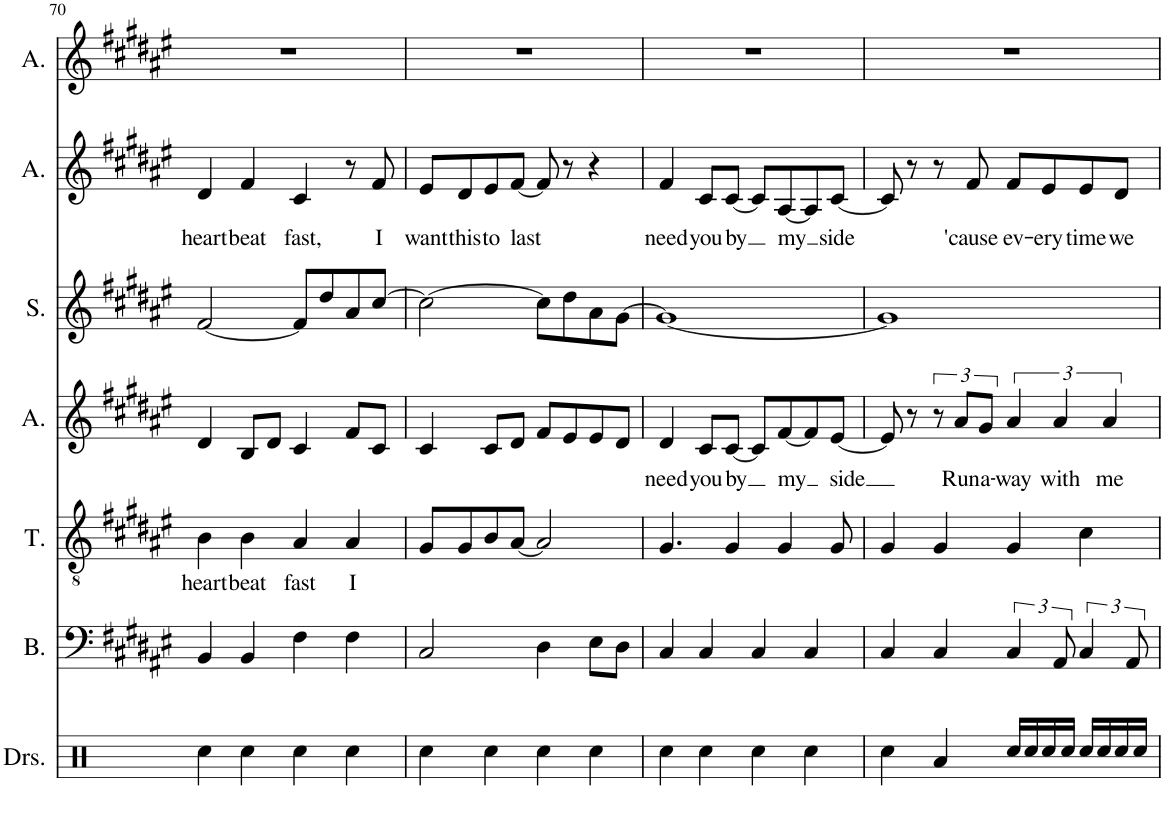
**kern	**kern	**kern	**text	**kern	**text	**kern	**kern	**text	**kern
*part7	*part6	*part5	*part5	*part4	*part4	*part3	*part2	*part2	*part1
*staff7	*staff6	*staff5	*staff5	*staff4	*staff4	*staff3	*staff2	*staff2	*staff1
*I"Drumset	*I"Bass	*I"Tenor	*	*I"Alto	*	*I"Soprano	*I"Alto	*	*I"Alto
*I'Drs.	*I'B.	*I'T.	*	*I'A.	*	*I'S.	*I'A.	*	*I'A.
!!LO:PB:g=z
*clefX	*clefF4	*clefGv2	*	*clefG2	*	*clefG2	*clefG2	*	*clefG2
*k[]	*k[f#c#g#d#a#e#]	*k[f#c#g#d#a#e#]	*	*k[f#c#g#d#a#e#]	*	*k[f#c#g#d#a#e#]	*k[f#c#g#d#a#e#]	*	*k[f#c#g#d#a#e#]
*M4/4	*M4/4	*M4/4	*	*M4/4	*	*M4/4	*M4/4	*	*M4/4
=70	=70	=70	=70	=70	=70	=70	=70	=70	=70
!	!	!	!LO:LY:b	!	!	!	!	!LO:LY:b	!
4Rcc\	4BB/	4B\	heart	4d#/	.	[2f#/	4d#/	heart	1r
!	!	!	!LO:LY:b	!	!	!	!	!LO:LY:b	!
4Rcc\	4BB/	4B\	beat	8B/L	.	.	4f#/	beat	.
.	.	.	.	8d#/J	.	.	.	.	.
!	!	!	!LO:LY:b	!	!	!	!	!LO:LY:b	!
4Rcc\	4F#\	4A#/	fast	4c#/	.	8f#/L]	4c#/	fast,	.
.	.	.	.	.	.	8dd#/	.	.	.
!	!	!	!LO:LY:b	!	!	!	!	!	!
4Rcc\	4F#\	4A#/	I	8f#/L	.	8a#/	8r	.	.
!	!	!	!	!	!	!	!	!LO:LY:b	!
.	.	.	.	8c#/J	.	[8cc#/J	8f#/	I	.
=71	=71	=71	=71	=71	=71	=71	=71	=71	=71
!	!	!	!	!	!	!	!	!LO:LY:b	!
4Rcc\	2C#/	8G#/L	.	4c#/	.	2cc#\_	8e#/L	want	1r
!	!	!	!	!	!	!	!	!LO:LY:b	!
.	.	8G#/	.	.	.	.	8d#/	this	.
!	!	!	!	!	!	!	!	!LO:LY:b	!
4Rcc\	.	8B/	.	8c#/L	.	.	8e#/	to	.
!	!	!	!	!	!	!	!	!LO:LY:b	!
.	.	[8A#/J	.	8d#/J	.	.	[8f#/J	last	.
4Rcc\	4D#\	2A#/]	.	8f#/L	.	8cc#\L]	8f#/]	.	.
.	.	.	.	8e#/	.	8dd#\	8r	.	.
4Rcc\	8E#\L	.	.	8e#/	.	8a#\	4r	.	.
.	8D#\J	.	.	8d#/J	.	[8g#\J	.	.	.
=72	=72	=72	=72	=72	=72	=72	=72	=72	=72
!	!	!	!	!	!LO:LY:b	!	!	!LO:LY:b	!
4Rcc\	4C#/	4.G#/	.	4d#/	need	1g#_	4f#/	need	1r
!	!	!	!	!	!LO:LY:b	!	!	!LO:LY:b	!
4Rcc\	4C#/	.	.	8c#/L	you	.	8c#/L	you	.
!	!	!	!	!	!LO:LY:b	!	!	!LO:LY:b	!
.	.	4G#/	.	[8c#/J	by	.	[8c#/J	by	.
4Rcc\	4C#/	.	.	8c#/L]	.	.	8c#/L]	.	.
!	!	!	!	!	!LO:LY:b	!	!	!LO:LY:b	!
.	.	4G#/	.	[8f#/	my	.	[8A#/	my	.
4Rcc\	4C#/	.	.	8f#/]	.	.	8A#/]	.	.
!	!	!	!	!	!LO:LY:b	!	!	!LO:LY:b	!
.	.	8G#/	.	[8e#/J	side	.	[8c#/J	side	.
=73	=73	=73	=73	=73	=73	=73	=73	=73	=73
4Rcc\	4C#/	4G#/	.	8e#/]	.	1g#]	8c#/]	.	1r
.	.	.	.	8r	.	.	8r	.	.
4Ra/	4C#/	4G#/	.	12r	.	.	8r	.	.
!	!	!	!	!	!LO:LY:b	!	!	!	!
.	.	.	.	12a#/L	Run	.	.	.	.
!	!	!	!	!	!	!	!	!LO:LY:b	!
.	.	.	.	.	.	.	8f#/	'cause	.
!	!	!	!	!	!LO:LY:b	!	!	!	!
.	.	.	.	12g#/J	a-	.	.	.	.
!	!	!	!	!	!LO:LY:b	!	!	!LO:LY:b	!
16Rcc/LL	6C#/	4G#/	.	6a#/	-way	.	8f#/L	ev-	.
16Rcc/	.	.	.	.	.	.	.	.	.
!	!	!	!	!	!	!	!	!LO:LY:b	!
16Rcc/	.	.	.	.	.	.	8e#/	-ery	.
!	!	!	!	!	!LO:LY:b	!	!	!	!
.	12AA#/	.	.	6a#/	with	.	.	.	.
16Rcc/JJ	.	.	.	.	.	.	.	.	.
!	!	!	!	!	!	!	!	!LO:LY:b	!
16Rcc/LL	6C#/	4c#\	.	.	.	.	8e#/	time	.
16Rcc/	.	.	.	.	.	.	.	.	.
!	!	!	!	!	!LO:LY:b	!	!	!	!
.	.	.	.	6a#/	me	.	.	.	.
!	!	!	!	!	!	!	!	!LO:LY:b	!
16Rcc/	.	.	.	.	.	.	8d#/J	we	.
.	12AA#/	.	.	.	.	.	.	.	.
16Rcc/JJ	.	.	.	.	.	.	.	.	.
=	=	=	=	=	=	=	=	=	=
*-	*-	*-	*-	*-	*-	*-	*-	*-	*-
